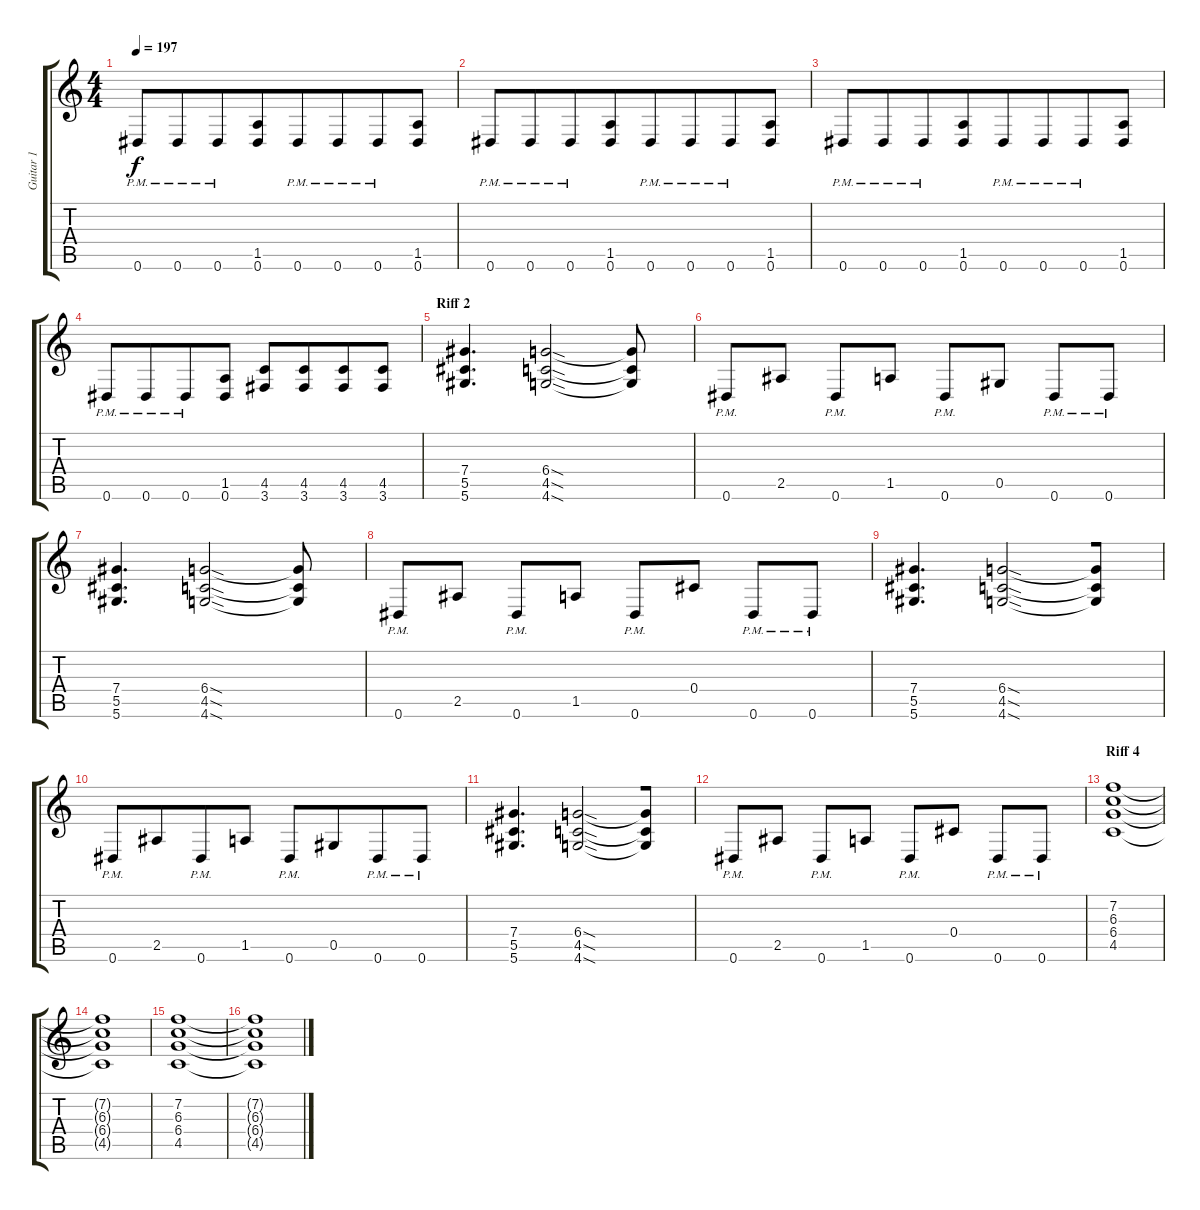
\track ("Guitar 1" "Guitar 1") {instrument overdrivenguitar}
\staff {score tabs}
\tuning (Eb4 Bb3 Gb3 Db3 Ab2 Eb2) {hide}
\ts (4 4)
\tempo 197
\clef g2
\ks c
0.6{pm}.8{dy f beam merge} 0.6{pm}.8{beam merge} 0.6{pm}.8 (1.5 0.6).8{beam merge} 0.6{pm}.8{beam merge} 0.6{pm}.8{beam merge} 0.6{pm}.8{beam merge} (1.5 0.6).8 |
0.6{pm}.8{beam merge} 0.6{pm}.8{beam merge} 0.6{pm}.8{beam merge} (1.5 0.6).8{beam merge} 0.6{pm}.8{beam merge} 0.6{pm}.8{beam merge} 0.6{pm}.8{beam merge} (1.5 0.6).8 |
0.6{pm}.8{beam merge} 0.6{pm}.8{beam merge} 0.6{pm}.8{beam merge} (1.5 0.6).8{beam merge} 0.6{pm}.8{beam merge} 0.6{pm}.8{beam merge} 0.6{pm}.8{beam merge} (1.5 0.6).8 |
0.6{pm}.8{beam merge} 0.6{pm}.8{beam merge} 0.6{pm}.8{beam merge} (1.5 0.6).8 (4.5 3.6).8{beam merge} (4.5 3.6).8{beam merge} (4.5 3.6).8{beam merge} (4.5 3.6).8 |
\section ("" "Riff 2")
(7.4 5.5 5.6).4{d} (6.4{sod} 4.5{sod} 4.6{sod}).2 (6.4{t} 4.5{t} 4.6{t}).8 |
0.6{pm}.8{beam merge} 2.5.8 0.6{pm}.8 1.5.8 0.6{pm}.8 0.5.8 0.6{pm}.8 0.6{pm}.8 |
(7.4 5.5 5.6).4{d} (6.4{sod} 4.5{sod} 4.6{sod}).2 (6.4{t} 4.5{t} 4.6{t}).8 |
0.6{pm}.8 2.5.8 0.6{pm}.8 1.5.8 0.6{pm}.8 0.4.8 0.6{pm}.8 0.6{pm}.8 |
(7.4 5.5 5.6).4{d beam merge} (6.4{sod} 4.5{sod} 4.6{sod}).2{beam merge} (6.4{t} 4.5{t} 4.6{t}).8 |
0.6{pm}.8{beam merge} 2.5.8{beam merge} 0.6{pm}.8 1.5.8 0.6{pm}.8{beam merge} 0.5.8{beam merge} 0.6{pm}.8{beam merge} 0.6{pm}.8 |
(7.4 5.5 5.6).4{d beam merge} (6.4{sod} 4.5{sod} 4.6{sod}).2{beam merge} (6.4{t} 4.5{t} 4.6{t}).8 |
0.6{pm}.8{beam merge} 2.5.8 0.6{pm}.8{beam merge} 1.5.8 0.6{pm}.8 0.4.8 0.6{pm}.8{beam merge} 0.6{pm}.8 |
\section ("" "Riff 4")
(7.2 6.3 6.4 4.5).1 |
(7.2{t} 6.3{t} 6.4{t} 4.5{t}).1 |
(7.2 6.3 6.4 4.5).1 |
(7.2{t} 6.3{t} 6.4{t} 4.5{t}).1
